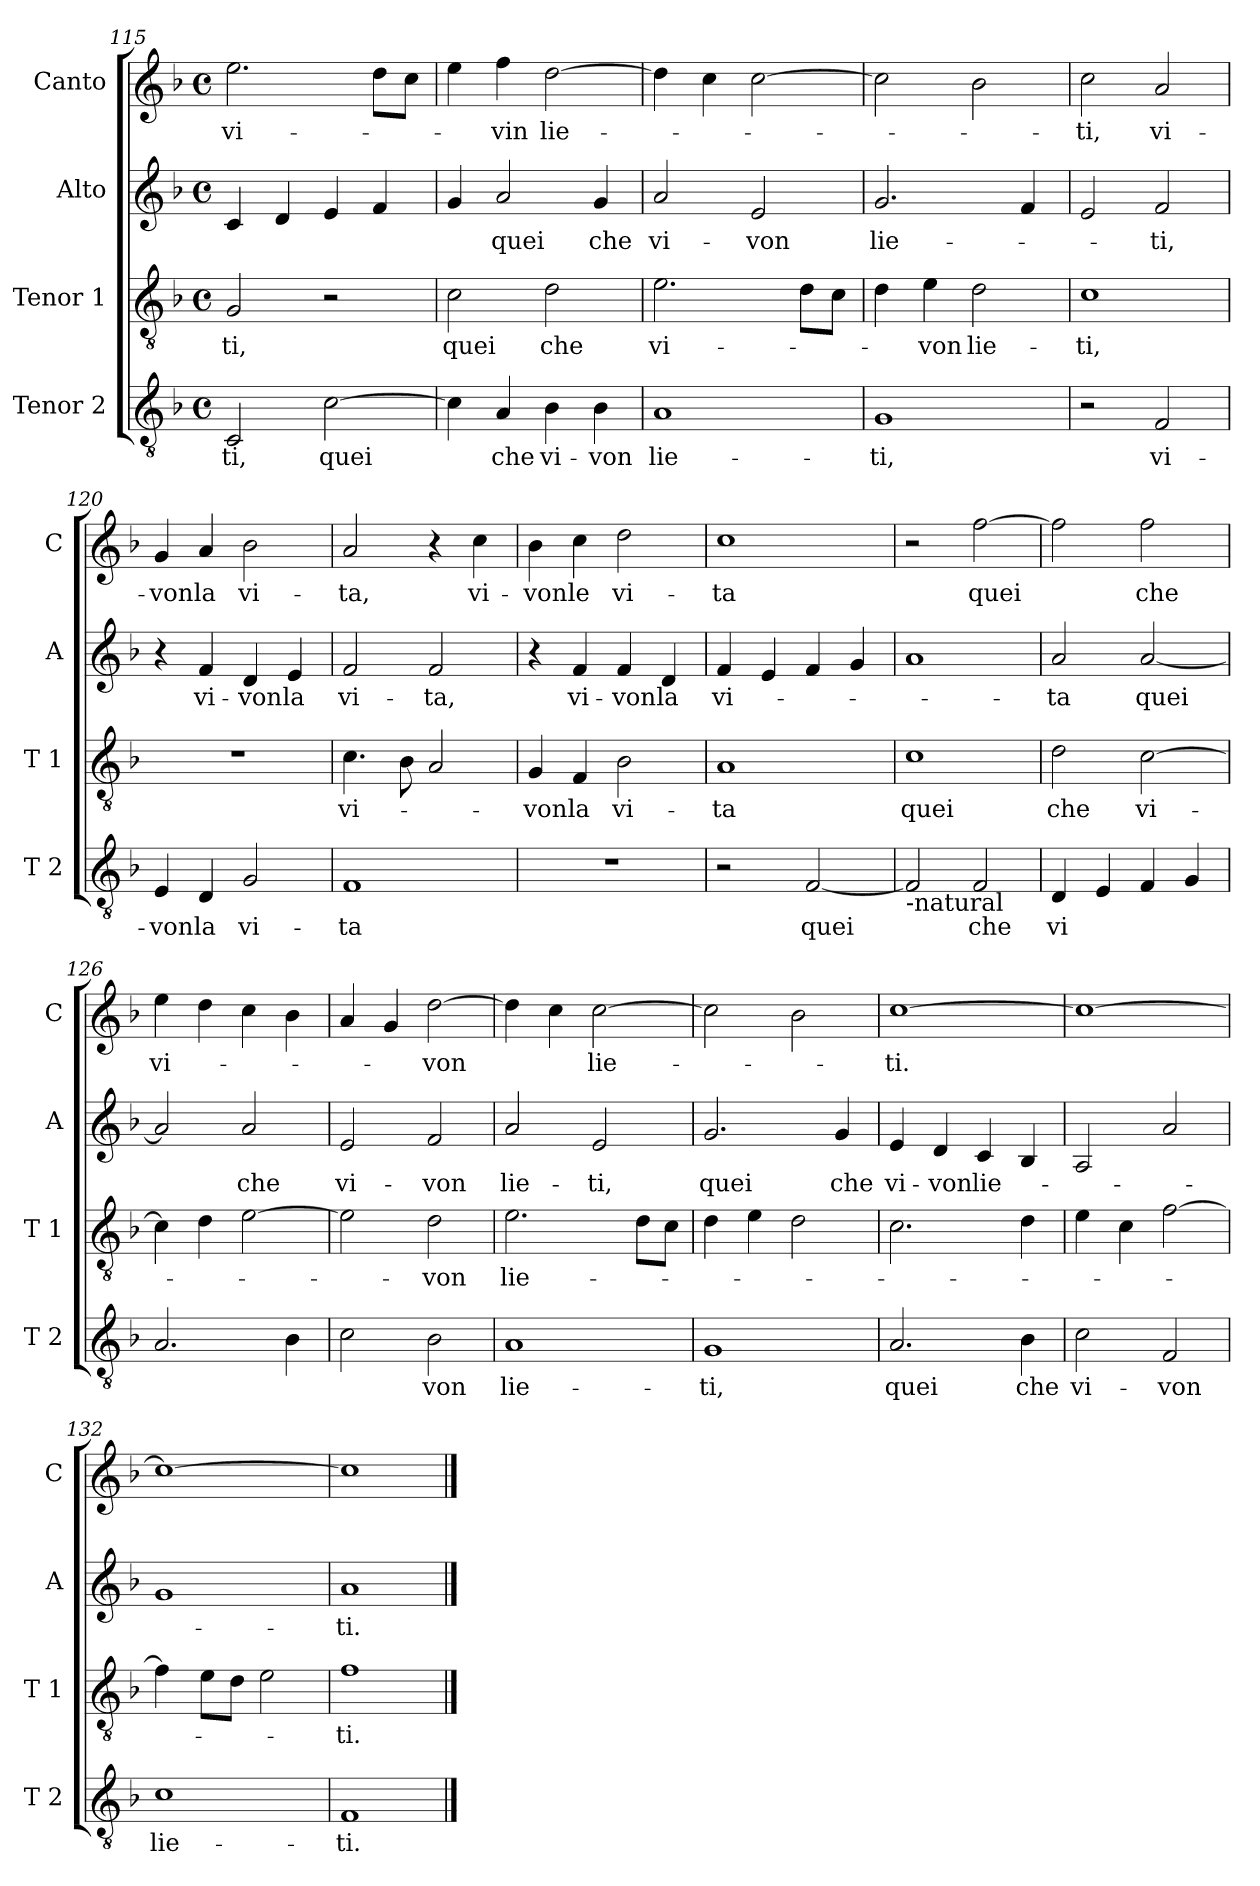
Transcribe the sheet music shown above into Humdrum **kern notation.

**kern	**text	**kern	**text	**kern	**text	**kern	**text
*part4	*part4	*part3	*part3	*part2	*part2	*part1	*part1
*staff4	*staff4	*staff3	*staff3	*staff2	*staff2	*staff1	*staff1
*I"Tenor 2	*	*I"Tenor 1	*	*I"Alto	*	*I"Canto	*
*I'T 2	*	*I'T 1	*	*I'A	*	*I'C	*
*clefGv2	*	*clefGv2	*	*clefG2	*	*clefG2	*
*k[b-]	*	*k[b-]	*	*k[b-]	*	*k[b-]	*
*F:	*	*F:	*	*F:	*	*F:	*
*M4/4	*	*M4/4	*	*M4/4	*	*M4/4	*
*met(c)	*	*met(c)	*	*met(c)	*	*met(c)	*
=115	=115	=115	=115	=115	=115	=115	=115
!	!LO:LY:b	!	!LO:LY:b	!	!	!	!LO:LY:b
2C/	-ti,	2G/	-ti,	4c/	.	2.ee\	vi-
.	.	.	.	4d/	.	.	.
!	!LO:LY:b	!	!	!	!	!	!
[2c\	quei	2r	.	4e/	.	.	.
.	.	.	.	4f/	.	8dd\L	.
.	.	.	.	.	.	8cc\J	.
=116	=116	=116	=116	=116	=116	=116	=116
!	!	!	!LO:LY:b	!	!	!	!
4c\]	.	2c\	quei	4g/	.	4ee\	.
!	!LO:LY:b	!	!	!	!LO:LY:b	!	!LO:LY:b
4A/	che	.	.	2a/	quei	4ff\	-vin
!	!LO:LY:b	!	!LO:LY:b	!	!	!	!LO:LY:b
4B-\	vi-	2d\	che	.	.	[2dd\	lie-
!	!LO:LY:b	!	!	!	!LO:LY:b	!	!
4B-\	-von	.	.	4g/	che	.	.
!!LO:PB:g=z
=117	=117	=117	=117	=117	=117	=117	=117
!	!LO:LY:b	!	!LO:LY:b	!	!LO:LY:b	!	!
1A	lie-	2.e\	vi-	2a/	vi-	4dd\]	.
.	.	.	.	.	.	4cc\	.
!	!	!	!	!	!LO:LY:b	!	!
.	.	.	.	2e/	-von	[2cc\	.
.	.	8d\L	.	.	.	.	.
.	.	8c\J	.	.	.	.	.
=118	=118	=118	=118	=118	=118	=118	=118
!	!LO:LY:b	!	!	!	!LO:LY:b	!	!
1G	-ti,	4d\	.	2.g/	lie-	2cc\]	.
!	!	!	!LO:LY:b	!	!	!	!
.	.	4e\	-von	.	.	.	.
!	!	!	!LO:LY:b	!	!	!	!
.	.	2d\	lie-	.	.	2b-\	.
.	.	.	.	4f/	.	.	.
=119	=119	=119	=119	=119	=119	=119	=119
!	!	!	!LO:LY:b	!	!	!	!LO:LY:b
2r	.	1c	-ti,	2e/	.	2cc\	-ti,
!	!LO:LY:b	!	!	!	!LO:LY:b	!	!LO:LY:b
2F/	vi-	.	.	2f/	-ti,	2a/	vi-
=120	=120	=120	=120	=120	=120	=120	=120
!	!LO:LY:b	!	!	!	!	!	!LO:LY:b
4E/	-von	1r	.	4r	.	4g/	-von
!	!LO:LY:b	!	!	!	!LO:LY:b	!	!LO:LY:b
4D/	la	.	.	4f/	vi-	4a/	la
!	!LO:LY:b	!	!	!	!LO:LY:b	!	!LO:LY:b
2G/	vi-	.	.	4d/	-von	2b-\	vi-
!	!	!	!	!	!LO:LY:b	!	!
.	.	.	.	4e/	la	.	.
=121	=121	=121	=121	=121	=121	=121	=121
!	!LO:LY:b	!	!LO:LY:b	!	!LO:LY:b	!	!LO:LY:b
1F	-ta	4.c\	vi-	2f/	vi-	2a/	-ta,
.	.	8B-\	.	.	.	.	.
!	!	!	!	!	!LO:LY:b	!	!
.	.	2A/	.	2f/	-ta,	4r	.
!	!	!	!	!	!	!	!LO:LY:b
.	.	.	.	.	.	4cc\	vi-
=122	=122	=122	=122	=122	=122	=122	=122
!	!	!	!LO:LY:b	!	!	!	!LO:LY:b
1r	.	4G/	-von	4r	.	4b-\	-von
!	!	!	!LO:LY:b	!	!LO:LY:b	!	!LO:LY:b
.	.	4F/	la	4f/	vi-	4cc\	le
!	!	!	!LO:LY:b	!	!LO:LY:b	!	!LO:LY:b
.	.	2B-\	vi-	4f/	-von	2dd\	vi-
!	!	!	!	!	!LO:LY:b	!	!
.	.	.	.	4d/	la	.	.
!!LO:LB:g=z
=123	=123	=123	=123	=123	=123	=123	=123
!	!	!	!LO:LY:b	!	!LO:LY:b	!	!LO:LY:b
2r	.	1A	-ta	4f/	vi-	1cc	-ta
.	.	.	.	4e/	.	.	.
!	!LO:LY:b	!	!	!	!	!	!
[2F/	quei	.	.	4f/	.	.	.
.	.	.	.	4g/	.	.	.
=124	=124	=124	=124	=124	=124	=124	=124
!LO:TX:b:t=-natural	!	!	!	!	!	!	!
!	!	!	!LO:LY:b	!	!	!	!
2F/]	.	1c	quei	1a	.	2r	.
!	!LO:LY:b	!	!	!	!	!	!LO:LY:b
2F/	che	.	.	.	.	[2ff\	quei
=125	=125	=125	=125	=125	=125	=125	=125
!	!LO:LY:b	!	!LO:LY:b	!	!LO:LY:b	!	!
4D/	vi	2d\	che	2a/	-ta	2ff\]	.
4E/	.	.	.	.	.	.	.
!	!	!	!LO:LY:b	!	!LO:LY:b	!	!LO:LY:b
4F/	.	[2c\	vi-	[2a/	quei	2ff\	che
4G/	.	.	.	.	.	.	.
=126	=126	=126	=126	=126	=126	=126	=126
!	!	!	!	!	!	!	!LO:LY:b
2.A/	.	4c\]	.	2a/]	.	4ee\	vi-
.	.	4d\	.	.	.	4dd\	.
!	!	!	!	!	!LO:LY:b	!	!
.	.	[2e\	.	2a/	che	4cc\	.
4B-\	.	.	.	.	.	4b-\	.
=127	=127	=127	=127	=127	=127	=127	=127
!	!	!	!	!	!LO:LY:b	!	!
2c\	.	2e\]	.	2e/	vi-	4a/	.
.	.	.	.	.	.	4g/	.
!	!LO:LY:b	!	!LO:LY:b	!	!LO:LY:b	!	!LO:LY:b
2B-\	von	2d\	-von	2f/	-von	[2dd\	-von
=128	=128	=128	=128	=128	=128	=128	=128
!	!LO:LY:b	!	!LO:LY:b	!	!LO:LY:b	!	!
1A	lie-	2.e\	lie-	2a/	lie-	4dd\]	.
.	.	.	.	.	.	4cc\	.
!	!	!	!	!	!LO:LY:b	!	!LO:LY:b
.	.	.	.	2e/	-ti,	[2cc\	lie-
.	.	8d\L	.	.	.	.	.
.	.	8c\J	.	.	.	.	.
!!LO:LB:g=z
=129	=129	=129	=129	=129	=129	=129	=129
!	!LO:LY:b	!	!	!	!LO:LY:b	!	!
1G	-ti,	4d\	.	2.g/	quei	2cc\]	.
.	.	4e\	.	.	.	.	.
.	.	2d\	.	.	.	2b-\	.
!	!	!	!	!	!LO:LY:b	!	!
.	.	.	.	4g/	che	.	.
=130	=130	=130	=130	=130	=130	=130	=130
!	!LO:LY:b	!	!	!	!LO:LY:b	!	!LO:LY:b
2.A/	quei	2.c\	.	4e/	vi-	[1cc	-ti.
!	!	!	!	!	!LO:LY:b	!	!
.	.	.	.	4d/	-von	.	.
!	!	!	!	!	!LO:LY:b	!	!
.	.	.	.	4c/	lie-	.	.
!	!LO:LY:b	!	!	!	!	!	!
4B-\	che	4d\	.	4B-/	.	.	.
=131	=131	=131	=131	=131	=131	=131	=131
!	!LO:LY:b	!	!	!	!	!	!
2c\	vi-	4e\	.	2A/	.	1cc_	.
.	.	4c\	.	.	.	.	.
!	!LO:LY:b	!	!	!	!	!	!
2F/	-von	[2f\	.	2a/	.	.	.
=132	=132	=132	=132	=132	=132	=132	=132
!	!LO:LY:b	!	!	!	!	!	!
1c	lie-	4f\]	.	1g	.	1cc_	.
.	.	8e\L	.	.	.	.	.
.	.	8d\J	.	.	.	.	.
.	.	2e\	.	.	.	.	.
=133	=133	=133	=133	=133	=133	=133	=133
!	!LO:LY:b	!	!LO:LY:b	!	!LO:LY:b	!	!
1F	-ti.	1f	-ti.	1a	-ti.	1cc]	.
==	==	==	==	==	==	==	==
*-	*-	*-	*-	*-	*-	*-	*-
